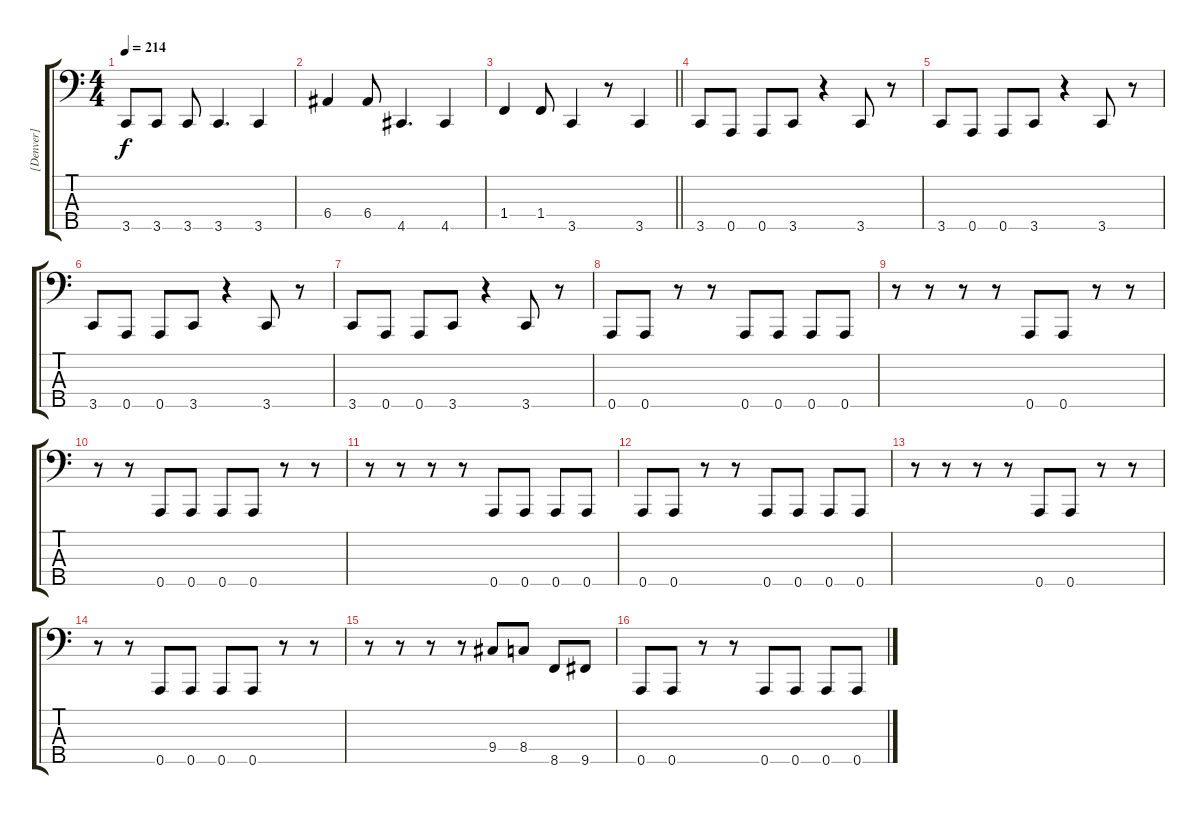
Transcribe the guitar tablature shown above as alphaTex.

\track ("[Denver]" "[Denver]") {instrument electricbassfinger}
\staff {score tabs}
\tuning (G2 D2 A1 E1 A0) {hide}
\ts (4 4)
\tempo 214
\clef f4
\ks c
3.5.8{dy f} 3.5.8 3.5.8 3.5.4{d} 3.5.4 |
6.4.4 6.4.8 4.5.4{d} 4.5.4 |
\barLineRight lightlight
1.4.4 1.4.8 3.5.4 r.8 3.5.4 |
3.5.8 0.5.8 0.5.8 3.5.8 r.4 3.5.8 r.8 |
3.5.8 0.5.8 0.5.8 3.5.8 r.4 3.5.8 r.8 |
3.5.8 0.5.8 0.5.8 3.5.8 r.4 3.5.8 r.8 |
3.5.8 0.5.8 0.5.8 3.5.8 r.4 3.5.8 r.8 |
0.5.8 0.5.8 r.8 r.8 0.5.8 0.5.8 0.5.8 0.5.8 |
r.8 r.8 r.8 r.8 0.5.8 0.5.8 r.8 r.8 |
r.8 r.8 0.5.8 0.5.8 0.5.8 0.5.8 r.8 r.8 |
r.8 r.8 r.8 r.8 0.5.8 0.5.8 0.5.8 0.5.8 |
0.5.8 0.5.8 r.8 r.8 0.5.8 0.5.8 0.5.8 0.5.8 |
r.8 r.8 r.8 r.8 0.5.8 0.5.8 r.8 r.8 |
r.8 r.8 0.5.8 0.5.8 0.5.8 0.5.8 r.8 r.8 |
r.8 r.8 r.8 r.8 9.4.8 8.4.8 8.5.8 9.5.8 |
0.5.8 0.5.8 r.8 r.8 0.5.8 0.5.8 0.5.8 0.5.8
